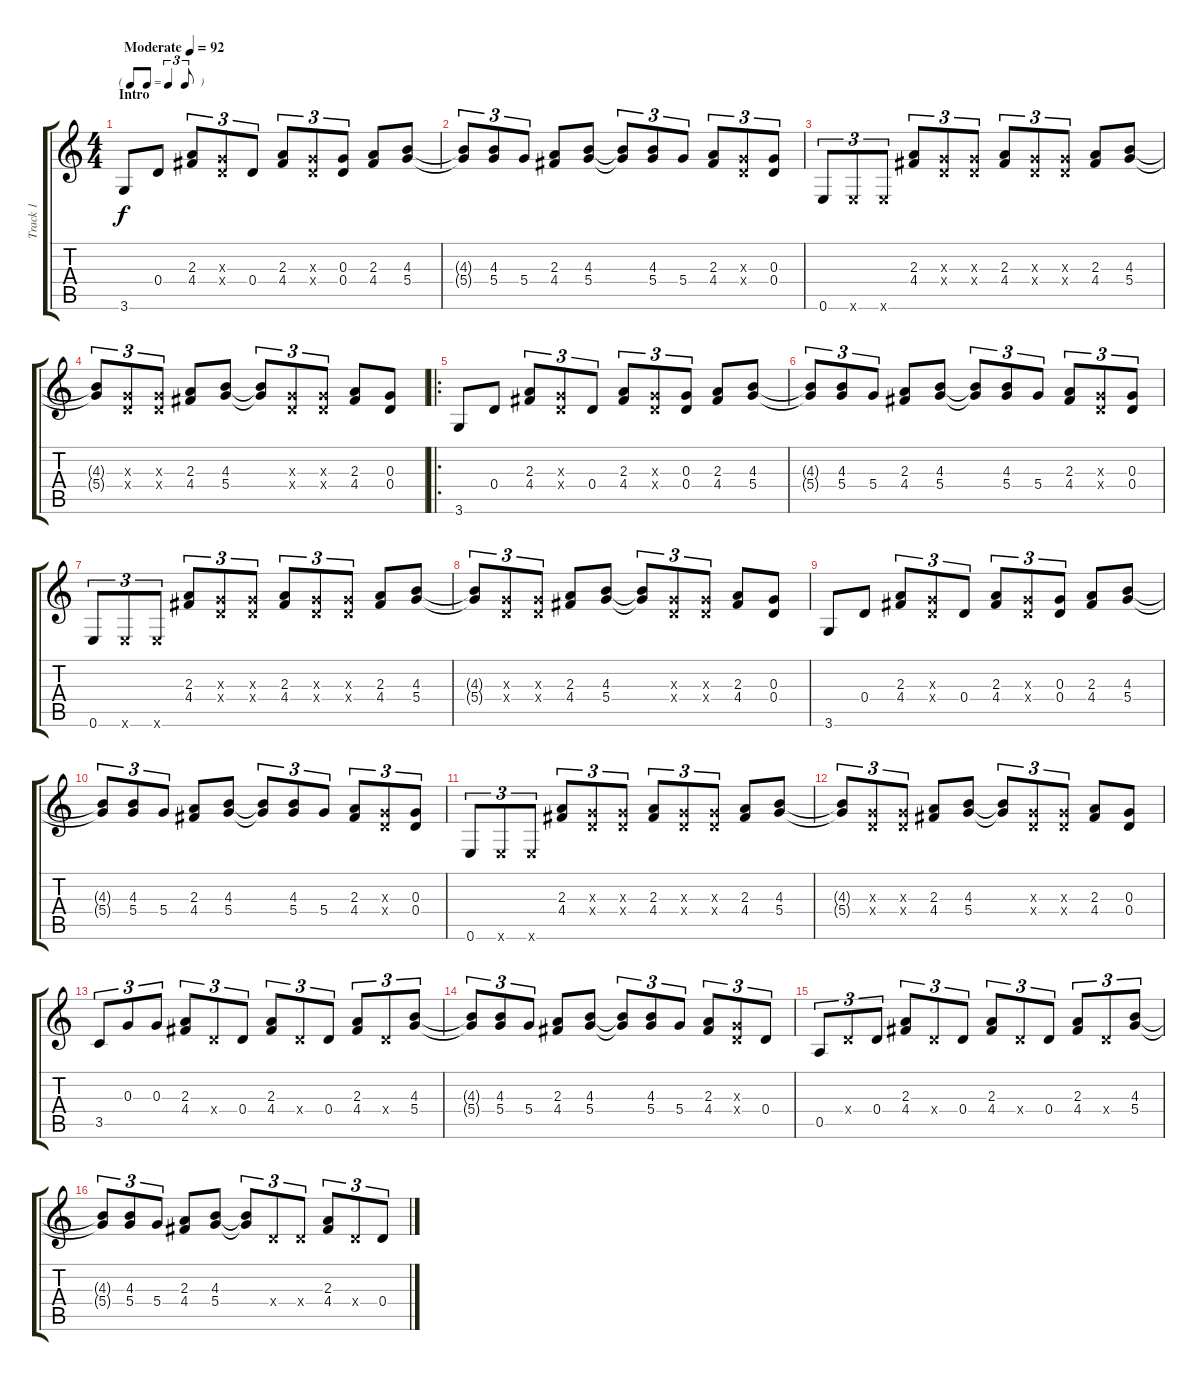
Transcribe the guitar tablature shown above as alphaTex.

\track ("Track 1" "Track 1") {instrument acousticguitarsteel}
\staff {score tabs}
\tuning (E4 B3 G3 D3 A2 E2) {hide}
\ts (4 4)
\tf triplet8th
\section ("" "Intro")
\tempo (92 "Moderate")
\clef g2
\ks c
3.6.8{dy f instrument acousticguitarsteel} 0.4.8 (2.3 4.4).8{tu (3 2)} (0.3{x} 0.4{x}).8{tu (3 2)} 0.4.8{tu (3 2)} (2.3 4.4).8{tu (3 2)} (0.3{x} 0.4{x}).8{tu (3 2)} (0.3 0.4).8{tu (3 2)} (2.3 4.4).8 (4.3 5.4).8 |
(4.3{t} 5.4{t}).8{tu (3 2)} (4.3 5.4).8{tu (3 2)} 5.4.8{tu (3 2)} (2.3 4.4).8 (4.3 5.4).8 (4.3{t} 5.4{t}).8{tu (3 2)} (4.3 5.4).8{tu (3 2)} 5.4.8{tu (3 2)} (2.3 4.4).8{tu (3 2)} (0.3{x} 0.4{x}).8{tu (3 2)} (0.3 0.4).8{tu (3 2)} |
0.6.8{tu (3 2)} 0.6{x}.8{tu (3 2)} 0.6{x}.8{tu (3 2)} (2.3 4.4).8{tu (3 2)} (0.3{x} 0.4{x}).8{tu (3 2)} (0.3{x} 0.4{x}).8{tu (3 2)} (2.3 4.4).8{tu (3 2)} (0.3{x} 0.4{x}).8{tu (3 2)} (0.3{x} 0.4{x}).8{tu (3 2)} (2.3 4.4).8 (4.3 5.4).8 |
(4.3{t} 5.4{t}).8{tu (3 2)} (0.3{x} 0.4{x}).8{tu (3 2)} (0.3{x} 0.4{x}).8{tu (3 2)} (2.3 4.4).8 (4.3 5.4).8 (4.3{t} 5.4{t}).8{tu (3 2)} (0.3{x} 0.4{x}).8{tu (3 2)} (0.3{x} 0.4{x}).8{tu (3 2)} (2.3 4.4).8 (0.3 0.4).8 |
\ro
3.6.8 0.4.8 (2.3 4.4).8{tu (3 2)} (0.3{x} 0.4{x}).8{tu (3 2)} 0.4.8{tu (3 2)} (2.3 4.4).8{tu (3 2)} (0.3{x} 0.4{x}).8{tu (3 2)} (0.3 0.4).8{tu (3 2)} (2.3 4.4).8 (4.3 5.4).8 |
(4.3{t} 5.4{t}).8{tu (3 2)} (4.3 5.4).8{tu (3 2)} 5.4.8{tu (3 2)} (2.3 4.4).8 (4.3 5.4).8 (4.3{t} 5.4{t}).8{tu (3 2)} (4.3 5.4).8{tu (3 2)} 5.4.8{tu (3 2)} (2.3 4.4).8{tu (3 2)} (0.3{x} 0.4{x}).8{tu (3 2)} (0.3 0.4).8{tu (3 2)} |
0.6.8{tu (3 2)} 0.6{x}.8{tu (3 2)} 0.6{x}.8{tu (3 2)} (2.3 4.4).8{tu (3 2)} (0.3{x} 0.4{x}).8{tu (3 2)} (0.3{x} 0.4{x}).8{tu (3 2)} (2.3 4.4).8{tu (3 2)} (0.3{x} 0.4{x}).8{tu (3 2)} (0.3{x} 0.4{x}).8{tu (3 2)} (2.3 4.4).8 (4.3 5.4).8 |
(4.3{t} 5.4{t}).8{tu (3 2)} (0.3{x} 0.4{x}).8{tu (3 2)} (0.3{x} 0.4{x}).8{tu (3 2)} (2.3 4.4).8 (4.3 5.4).8 (4.3{t} 5.4{t}).8{tu (3 2)} (0.3{x} 0.4{x}).8{tu (3 2)} (0.3{x} 0.4{x}).8{tu (3 2)} (2.3 4.4).8 (0.3 0.4).8 |
3.6.8 0.4.8 (2.3 4.4).8{tu (3 2)} (0.3{x} 0.4{x}).8{tu (3 2)} 0.4.8{tu (3 2)} (2.3 4.4).8{tu (3 2)} (0.3{x} 0.4{x}).8{tu (3 2)} (0.3 0.4).8{tu (3 2)} (2.3 4.4).8 (4.3 5.4).8 |
(4.3{t} 5.4{t}).8{tu (3 2)} (4.3 5.4).8{tu (3 2)} 5.4.8{tu (3 2)} (2.3 4.4).8 (4.3 5.4).8 (4.3{t} 5.4{t}).8{tu (3 2)} (4.3 5.4).8{tu (3 2)} 5.4.8{tu (3 2)} (2.3 4.4).8{tu (3 2)} (0.3{x} 0.4{x}).8{tu (3 2)} (0.3 0.4).8{tu (3 2)} |
0.6.8{tu (3 2)} 0.6{x}.8{tu (3 2)} 0.6{x}.8{tu (3 2)} (2.3 4.4).8{tu (3 2)} (0.3{x} 0.4{x}).8{tu (3 2)} (0.3{x} 0.4{x}).8{tu (3 2)} (2.3 4.4).8{tu (3 2)} (0.3{x} 0.4{x}).8{tu (3 2)} (0.3{x} 0.4{x}).8{tu (3 2)} (2.3 4.4).8 (4.3 5.4).8 |
(4.3{t} 5.4{t}).8{tu (3 2)} (0.3{x} 0.4{x}).8{tu (3 2)} (0.3{x} 0.4{x}).8{tu (3 2)} (2.3 4.4).8 (4.3 5.4).8 (4.3{t} 5.4{t}).8{tu (3 2)} (0.3{x} 0.4{x}).8{tu (3 2)} (0.3{x} 0.4{x}).8{tu (3 2)} (2.3 4.4).8 (0.3 0.4).8 |
3.5.8{tu (3 2)} 0.3.8{tu (3 2)} 0.3.8{tu (3 2)} (2.3 4.4).8{tu (3 2)} 0.4{x}.8{tu (3 2)} 0.4.8{tu (3 2)} (2.3 4.4).8{tu (3 2)} 0.4{x}.8{tu (3 2)} 0.4.8{tu (3 2)} (2.3 4.4).8{tu (3 2)} 0.4{x}.8{tu (3 2)} (4.3 5.4).8{tu (3 2)} |
(4.3{t} 5.4{t}).8{tu (3 2)} (4.3 5.4).8{tu (3 2)} 5.4.8{tu (3 2)} (2.3 4.4).8 (4.3 5.4).8 (4.3{t} 5.4{t}).8{tu (3 2)} (4.3 5.4).8{tu (3 2)} 5.4.8{tu (3 2)} (2.3 4.4).8{tu (3 2)} (0.3{x} 0.4{x}).8{tu (3 2)} 0.4.8{tu (3 2)} |
0.5.8{tu (3 2)} 0.4{x}.8{tu (3 2)} 0.4.8{tu (3 2)} (2.3 4.4).8{tu (3 2)} 0.4{x}.8{tu (3 2)} 0.4.8{tu (3 2)} (2.3 4.4).8{tu (3 2)} 0.4{x}.8{tu (3 2)} 0.4.8{tu (3 2)} (2.3 4.4).8{tu (3 2)} 0.4{x}.8{tu (3 2)} (4.3 5.4).8{tu (3 2)} |
(4.3{t} 5.4{t}).8{tu (3 2)} (4.3 5.4).8{tu (3 2)} 5.4.8{tu (3 2)} (2.3 4.4).8 (4.3 5.4).8 (4.3{t} 5.4{t}).8{tu (3 2)} 0.4{x}.8{tu (3 2)} 0.4{x}.8{tu (3 2)} (2.3 4.4).8{tu (3 2)} 0.4{x}.8{tu (3 2)} 0.4.8{tu (3 2)}
